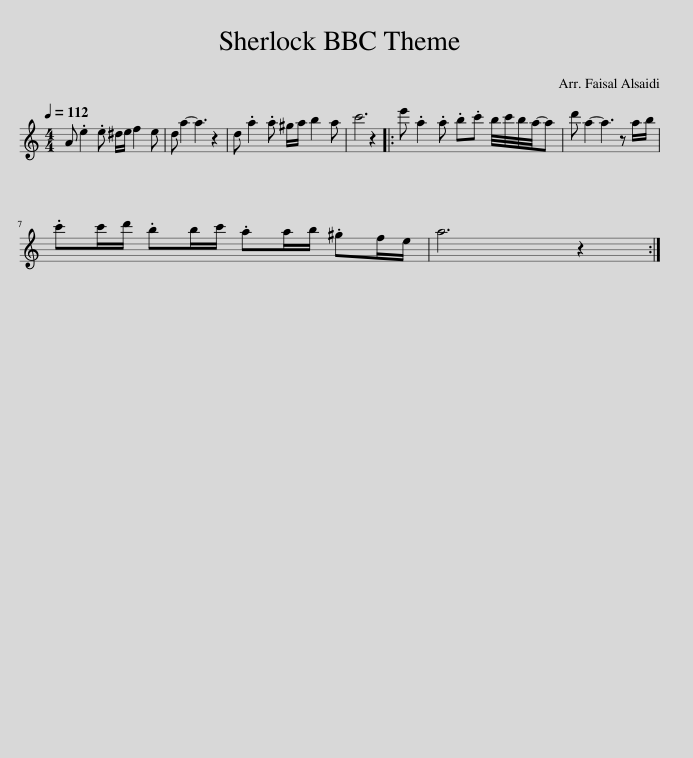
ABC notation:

X:1
L:1/8
Q:1/4=112
M:4/4
I:linebreak $
K:none
V:1 treble transpose=-9
V:1
[K:C] A .e2 .e ^d/e/ f2 e | d a2- a3 z2 | d .a2 .a ^g/a/ b2 a | c'6 z2 |: e' .a2 .a .b.c' b/4c'/4b/4a/4-a | %5
 d' a2- a3 z a/b/ |$ .c'c'/d'/ .bb/c'/ .aa/b/ .^gf/e/ | a6 z2 :| %8
